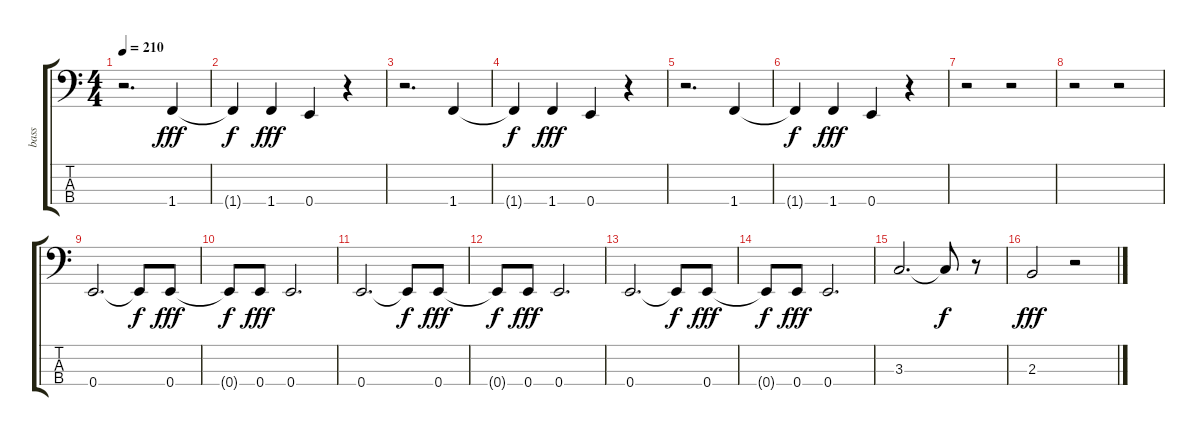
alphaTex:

\track ("bass" "bass") {instrument fretlessbass}
\staff {score tabs}
\tuning (G2 D2 A1 E1) {hide}
\ts (4 4)
\tempo 210
\clef f4
\ks c
r.2{d dy fff} 1.4.4 |
1.4{t}.4{dy f} 1.4.4{dy fff} 0.4.4 r.4 |
r.2{d} 1.4.4 |
1.4{t}.4{dy f} 1.4.4{dy fff} 0.4.4 r.4 |
r.2{d} 1.4.4 |
1.4{t}.4{dy f} 1.4.4{dy fff} 0.4.4 r.4 |
r.2 r.2 |
r.2 r.2 |
0.4.2{d} 0.4{t}.8{dy f} 0.4.8{dy fff} |
0.4{t}.8{dy f} 0.4.8{dy fff} 0.4.2{d} |
0.4.2{d} 0.4{t}.8{dy f} 0.4.8{dy fff} |
0.4{t}.8{dy f} 0.4.8{dy fff} 0.4.2{d} |
0.4.2{d} 0.4{t}.8{dy f} 0.4.8{dy fff} |
0.4{t}.8{dy f} 0.4.8{dy fff} 0.4.2{d} |
3.3.2{d} 3.3{t}.8{dy f} r.8 |
2.3.2{dy fff} r.2
